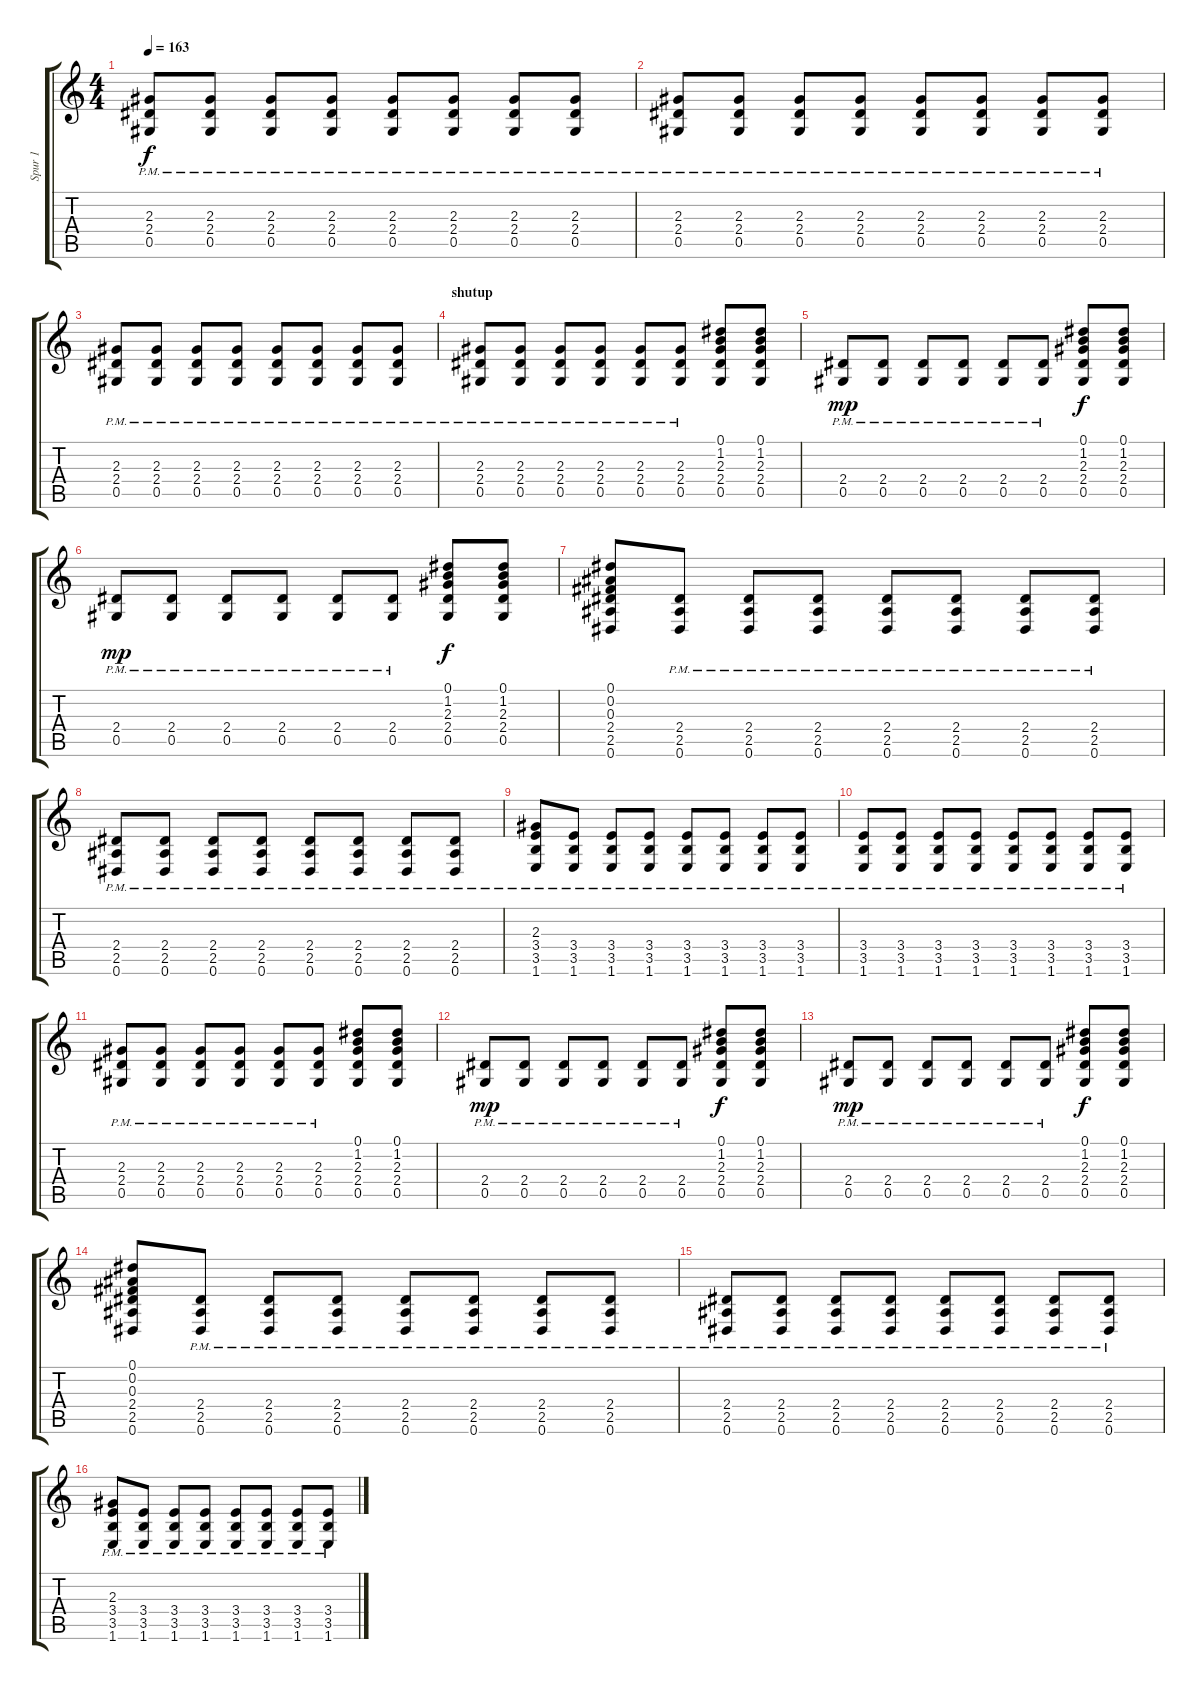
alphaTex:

\track ("Spur 1" "Spur 1") {instrument acousticguitarsteel}
\staff {score tabs}
\tuning (Eb4 Bb3 Gb3 Db3 Ab2 Eb2) {hide}
\ts (4 4)
\section ("" "")
\tempo 163
\clef g2
\ks c
(2.3{pm} 2.4{pm} 0.5{pm}).8{dy f} (2.3{pm} 2.4{pm} 0.5{pm}).8 (2.3{pm} 2.4{pm} 0.5{pm}).8 (2.3{pm} 2.4{pm} 0.5{pm}).8 (2.3{pm} 2.4{pm} 0.5{pm}).8 (2.3{pm} 2.4{pm} 0.5{pm}).8 (2.3{pm} 2.4{pm} 0.5{pm}).8 (2.3{pm} 2.4{pm} 0.5{pm}).8 |
(2.3{pm} 2.4{pm} 0.5{pm}).8 (2.3{pm} 2.4{pm} 0.5{pm}).8 (2.3{pm} 2.4{pm} 0.5{pm}).8 (2.3{pm} 2.4{pm} 0.5{pm}).8 (2.3{pm} 2.4{pm} 0.5{pm}).8 (2.3{pm} 2.4{pm} 0.5{pm}).8 (2.3{pm} 2.4{pm} 0.5{pm}).8 (2.3{pm} 2.4{pm} 0.5{pm}).8 |
(2.3{pm} 2.4{pm} 0.5{pm}).8 (2.3{pm} 2.4{pm} 0.5{pm}).8 (2.3{pm} 2.4{pm} 0.5{pm}).8 (2.3{pm} 2.4{pm} 0.5{pm}).8 (2.3{pm} 2.4{pm} 0.5{pm}).8 (2.3{pm} 2.4{pm} 0.5{pm}).8 (2.3{pm} 2.4{pm} 0.5{pm}).8 (2.3{pm} 2.4{pm} 0.5{pm}).8 |
\section ("" "shutup")
(2.3{pm} 2.4{pm} 0.5{pm}).8 (2.3{pm} 2.4{pm} 0.5{pm}).8 (2.3{pm} 2.4{pm} 0.5{pm}).8 (2.3{pm} 2.4{pm} 0.5{pm}).8 (2.3{pm} 2.4{pm} 0.5{pm}).8 (2.3{pm} 2.4{pm} 0.5{pm}).8 (0.1 1.2 2.3 2.4 0.5).8 (0.1 1.2 2.3 2.4 0.5).8 |
(2.4{pm} 0.5{pm}).8{dy mp} (2.4{pm} 0.5{pm}).8 (2.4{pm} 0.5{pm}).8 (2.4{pm} 0.5{pm}).8 (2.4{pm} 0.5{pm}).8 (2.4{pm} 0.5{pm}).8 (0.1 1.2 2.3 2.4 0.5).8{dy f} (0.1 1.2 2.3 2.4 0.5).8 |
(2.4{pm} 0.5{pm}).8{dy mp} (2.4{pm} 0.5{pm}).8 (2.4{pm} 0.5{pm}).8 (2.4{pm} 0.5{pm}).8 (2.4{pm} 0.5{pm}).8 (2.4{pm} 0.5{pm}).8 (0.1 1.2 2.3 2.4 0.5).8{dy f} (0.1 1.2 2.3 2.4 0.5).8 |
(0.1 0.2 0.3 2.4 2.5 0.6).8 (2.4{pm} 2.5{pm} 0.6{pm}).8 (2.4{pm} 2.5{pm} 0.6{pm}).8 (2.4{pm} 2.5{pm} 0.6{pm}).8 (2.4{pm} 2.5{pm} 0.6{pm}).8 (2.4{pm} 2.5{pm} 0.6{pm}).8 (2.4{pm} 2.5{pm} 0.6{pm}).8 (2.4{pm} 2.5{pm} 0.6{pm}).8 |
(2.4{pm} 2.5{pm} 0.6{pm}).8 (2.4{pm} 2.5{pm} 0.6{pm}).8 (2.4{pm} 2.5{pm} 0.6{pm}).8 (2.4{pm} 2.5{pm} 0.6{pm}).8 (2.4{pm} 2.5{pm} 0.6{pm}).8 (2.4{pm} 2.5{pm} 0.6{pm}).8 (2.4{pm} 2.5{pm} 0.6{pm}).8 (2.4{pm} 2.5{pm} 0.6{pm}).8 |
(2.3 3.4{pm} 3.5{pm} 1.6{pm}).8 (3.4{pm} 3.5{pm} 1.6{pm}).8 (3.4{pm} 3.5{pm} 1.6{pm}).8 (3.4{pm} 3.5{pm} 1.6{pm}).8 (3.4{pm} 3.5{pm} 1.6{pm}).8 (3.4{pm} 3.5{pm} 1.6{pm}).8 (3.4{pm} 3.5{pm} 1.6{pm}).8 (3.4{pm} 3.5{pm} 1.6{pm}).8 |
(3.4{pm} 3.5{pm} 1.6{pm}).8 (3.4{pm} 3.5{pm} 1.6{pm}).8 (3.4{pm} 3.5{pm} 1.6{pm}).8 (3.4{pm} 3.5{pm} 1.6{pm}).8 (3.4{pm} 3.5{pm} 1.6{pm}).8 (3.4{pm} 3.5{pm} 1.6{pm}).8 (3.4{pm} 3.5{pm} 1.6{pm}).8 (3.4{pm} 3.5{pm} 1.6{pm}).8 |
(2.3{pm} 2.4{pm} 0.5{pm}).8 (2.3{pm} 2.4{pm} 0.5{pm}).8 (2.3{pm} 2.4{pm} 0.5{pm}).8 (2.3{pm} 2.4{pm} 0.5{pm}).8 (2.3{pm} 2.4{pm} 0.5{pm}).8 (2.3{pm} 2.4{pm} 0.5{pm}).8 (0.1 1.2 2.3 2.4 0.5).8 (0.1 1.2 2.3 2.4 0.5).8 |
(2.4{pm} 0.5{pm}).8{dy mp} (2.4{pm} 0.5{pm}).8 (2.4{pm} 0.5{pm}).8 (2.4{pm} 0.5{pm}).8 (2.4{pm} 0.5{pm}).8 (2.4{pm} 0.5{pm}).8 (0.1 1.2 2.3 2.4 0.5).8{dy f} (0.1 1.2 2.3 2.4 0.5).8 |
(2.4{pm} 0.5{pm}).8{dy mp} (2.4{pm} 0.5{pm}).8 (2.4{pm} 0.5{pm}).8 (2.4{pm} 0.5{pm}).8 (2.4{pm} 0.5{pm}).8 (2.4{pm} 0.5{pm}).8 (0.1 1.2 2.3 2.4 0.5).8{dy f} (0.1 1.2 2.3 2.4 0.5).8 |
(0.1 0.2 0.3 2.4 2.5 0.6).8 (2.4{pm} 2.5{pm} 0.6{pm}).8 (2.4{pm} 2.5{pm} 0.6{pm}).8 (2.4{pm} 2.5{pm} 0.6{pm}).8 (2.4{pm} 2.5{pm} 0.6{pm}).8 (2.4{pm} 2.5{pm} 0.6{pm}).8 (2.4{pm} 2.5{pm} 0.6{pm}).8 (2.4{pm} 2.5{pm} 0.6{pm}).8 |
(2.4{pm} 2.5{pm} 0.6{pm}).8 (2.4{pm} 2.5{pm} 0.6{pm}).8 (2.4{pm} 2.5{pm} 0.6{pm}).8 (2.4{pm} 2.5{pm} 0.6{pm}).8 (2.4{pm} 2.5{pm} 0.6{pm}).8 (2.4{pm} 2.5{pm} 0.6{pm}).8 (2.4{pm} 2.5{pm} 0.6{pm}).8 (2.4{pm} 2.5{pm} 0.6{pm}).8 |
(2.3 3.4{pm} 3.5{pm} 1.6{pm}).8 (3.4{pm} 3.5{pm} 1.6{pm}).8 (3.4{pm} 3.5{pm} 1.6{pm}).8 (3.4{pm} 3.5{pm} 1.6{pm}).8 (3.4{pm} 3.5{pm} 1.6{pm}).8 (3.4{pm} 3.5{pm} 1.6{pm}).8 (3.4{pm} 3.5{pm} 1.6{pm}).8 (3.4{pm} 3.5{pm} 1.6{pm}).8
